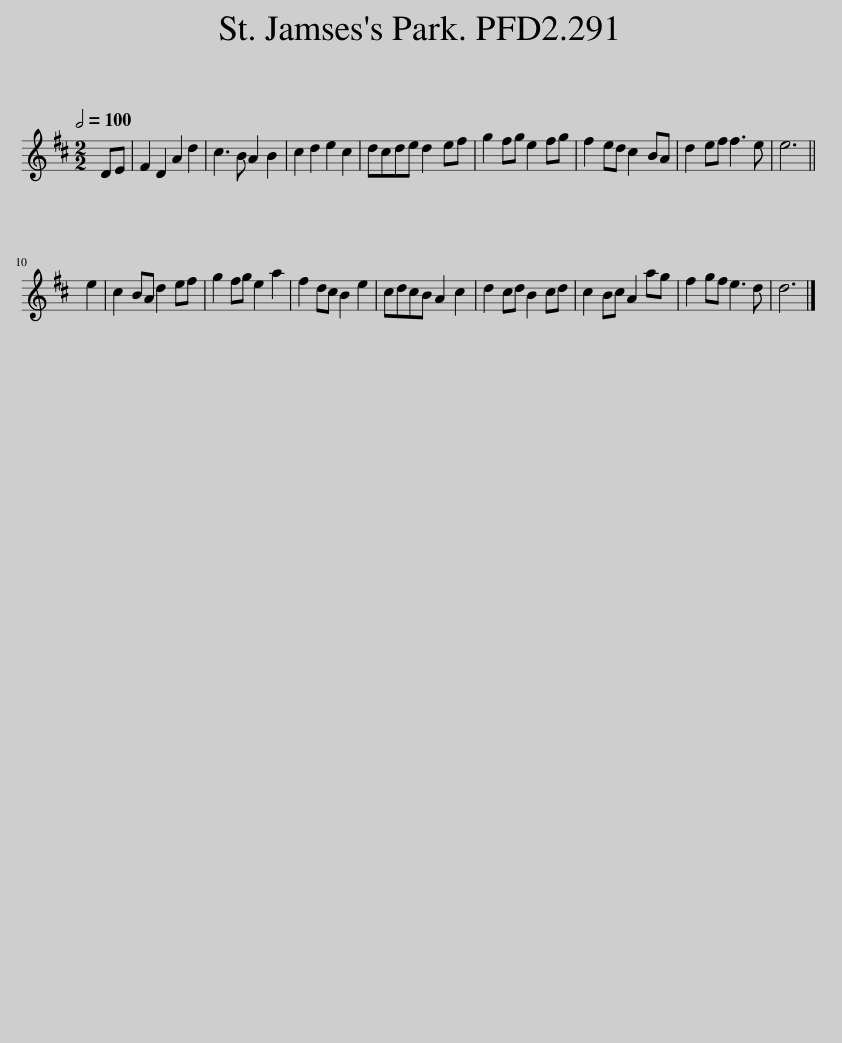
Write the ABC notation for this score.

X:1
L:1/8
Q:1/2=100
M:2/2
I:linebreak $
K:D
V:1 treble
V:1
 DE | F2 D2 A2 d2 | c3 B A2 B2 | c2 d2 e2 c2 | dcde d2 ef | %5
 g2 fg e2 fg | f2 ed c2 BA | d2 ef f3 e | e6 ||$ e2 | %10
 c2 BA d2 ef | g2 fg e2 a2 | f2 dc B2 e2 | cdcB A2 c2 | d2 cd B2 cd | %15
 c2 Bc A2 ag | f2 gf e3 d | d6 |] %18
